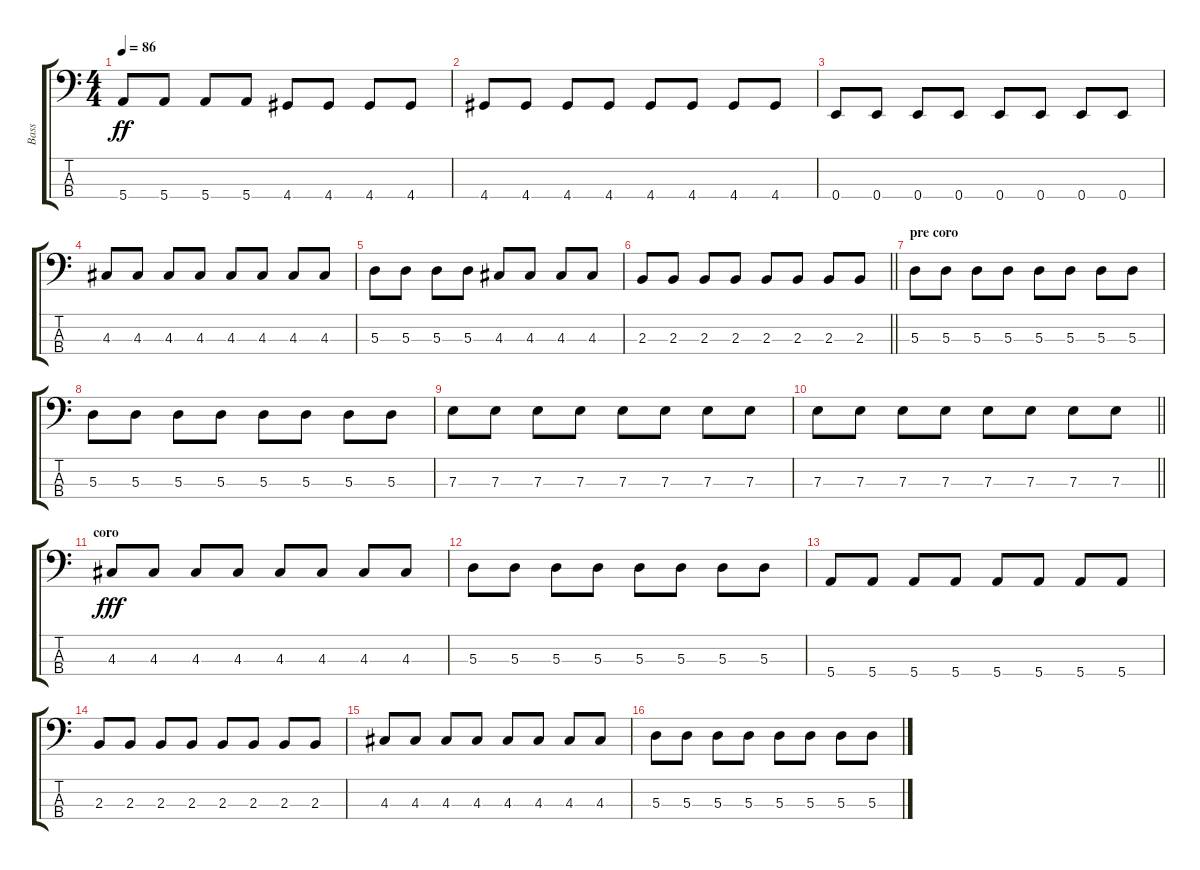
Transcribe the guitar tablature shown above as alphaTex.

\track ("Bass" "Bass") {instrument electricbassfinger}
\staff {score tabs}
\tuning (G2 D2 A1 E1) {hide}
\ts (4 4)
\tempo 86
\clef f4
\ks c
5.4.8{dy ff} 5.4.8 5.4.8 5.4.8 4.4.8 4.4.8 4.4.8 4.4.8 |
4.4.8 4.4.8 4.4.8 4.4.8 4.4.8 4.4.8 4.4.8 4.4.8 |
0.4.8 0.4.8 0.4.8 0.4.8 0.4.8 0.4.8 0.4.8 0.4.8 |
4.3.8 4.3.8 4.3.8 4.3.8 4.3.8 4.3.8 4.3.8 4.3.8 |
5.3.8 5.3.8 5.3.8 5.3.8 4.3.8 4.3.8 4.3.8 4.3.8 |
\barLineRight lightlight
2.3.8 2.3.8 2.3.8 2.3.8 2.3.8 2.3.8 2.3.8 2.3.8 |
\section ("" "pre coro")
5.3.8 5.3.8 5.3.8 5.3.8 5.3.8 5.3.8 5.3.8 5.3.8 |
5.3.8 5.3.8 5.3.8 5.3.8 5.3.8 5.3.8 5.3.8 5.3.8 |
7.3.8 7.3.8 7.3.8 7.3.8 7.3.8 7.3.8 7.3.8 7.3.8 |
\barLineRight lightlight
7.3.8 7.3.8 7.3.8 7.3.8 7.3.8 7.3.8 7.3.8 7.3.8 |
\section ("" "coro")
4.3.8{dy fff} 4.3.8 4.3.8 4.3.8 4.3.8 4.3.8 4.3.8 4.3.8 |
5.3.8 5.3.8 5.3.8 5.3.8 5.3.8 5.3.8 5.3.8 5.3.8 |
5.4.8 5.4.8 5.4.8 5.4.8 5.4.8 5.4.8 5.4.8 5.4.8 |
2.3.8 2.3.8 2.3.8 2.3.8 2.3.8 2.3.8 2.3.8 2.3.8 |
4.3.8 4.3.8 4.3.8 4.3.8 4.3.8 4.3.8 4.3.8 4.3.8 |
5.3.8 5.3.8 5.3.8 5.3.8 5.3.8 5.3.8 5.3.8 5.3.8
